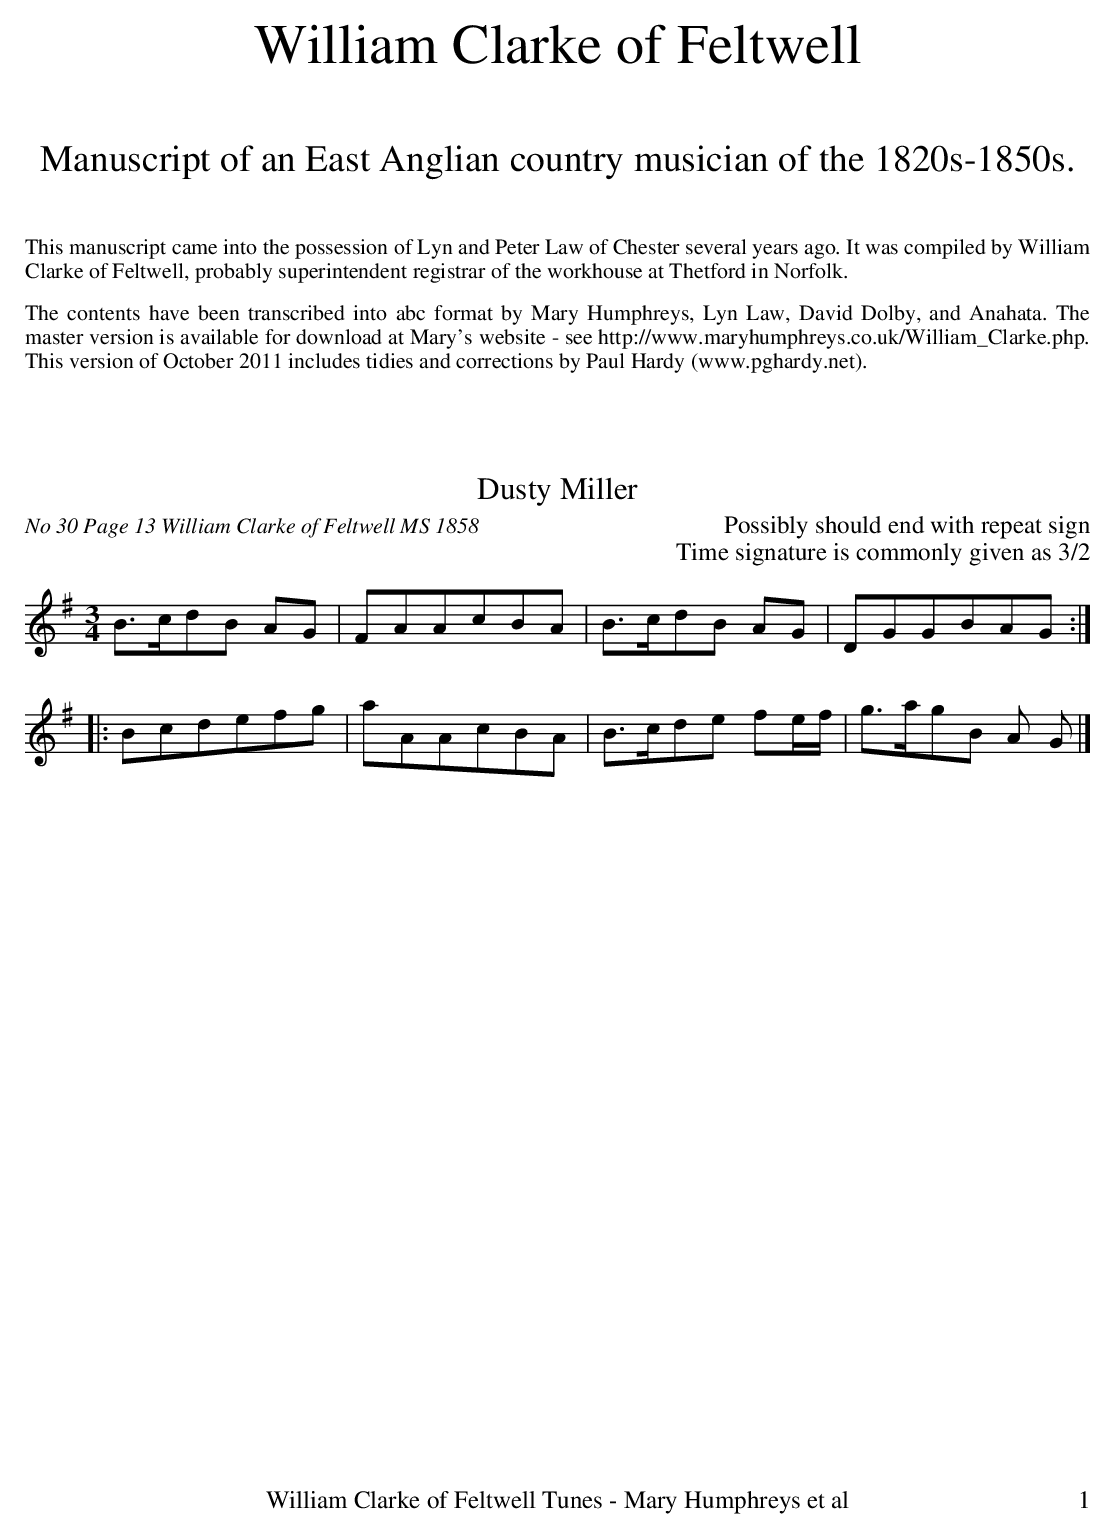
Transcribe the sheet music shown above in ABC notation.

X:1
T:Dusty Miller
O:No 30 Page 13 William Clarke of Feltwell MS 1858
M:3/4
L:1/8
K:G
B3/2c/2dB AG|FAAcBA|B3/2c/2dB AG|DGGBAG:|
|:Bcdefg|aAAcBA|B3/2c/2de fe/2f/2|g3/2a/2gB A G|]
